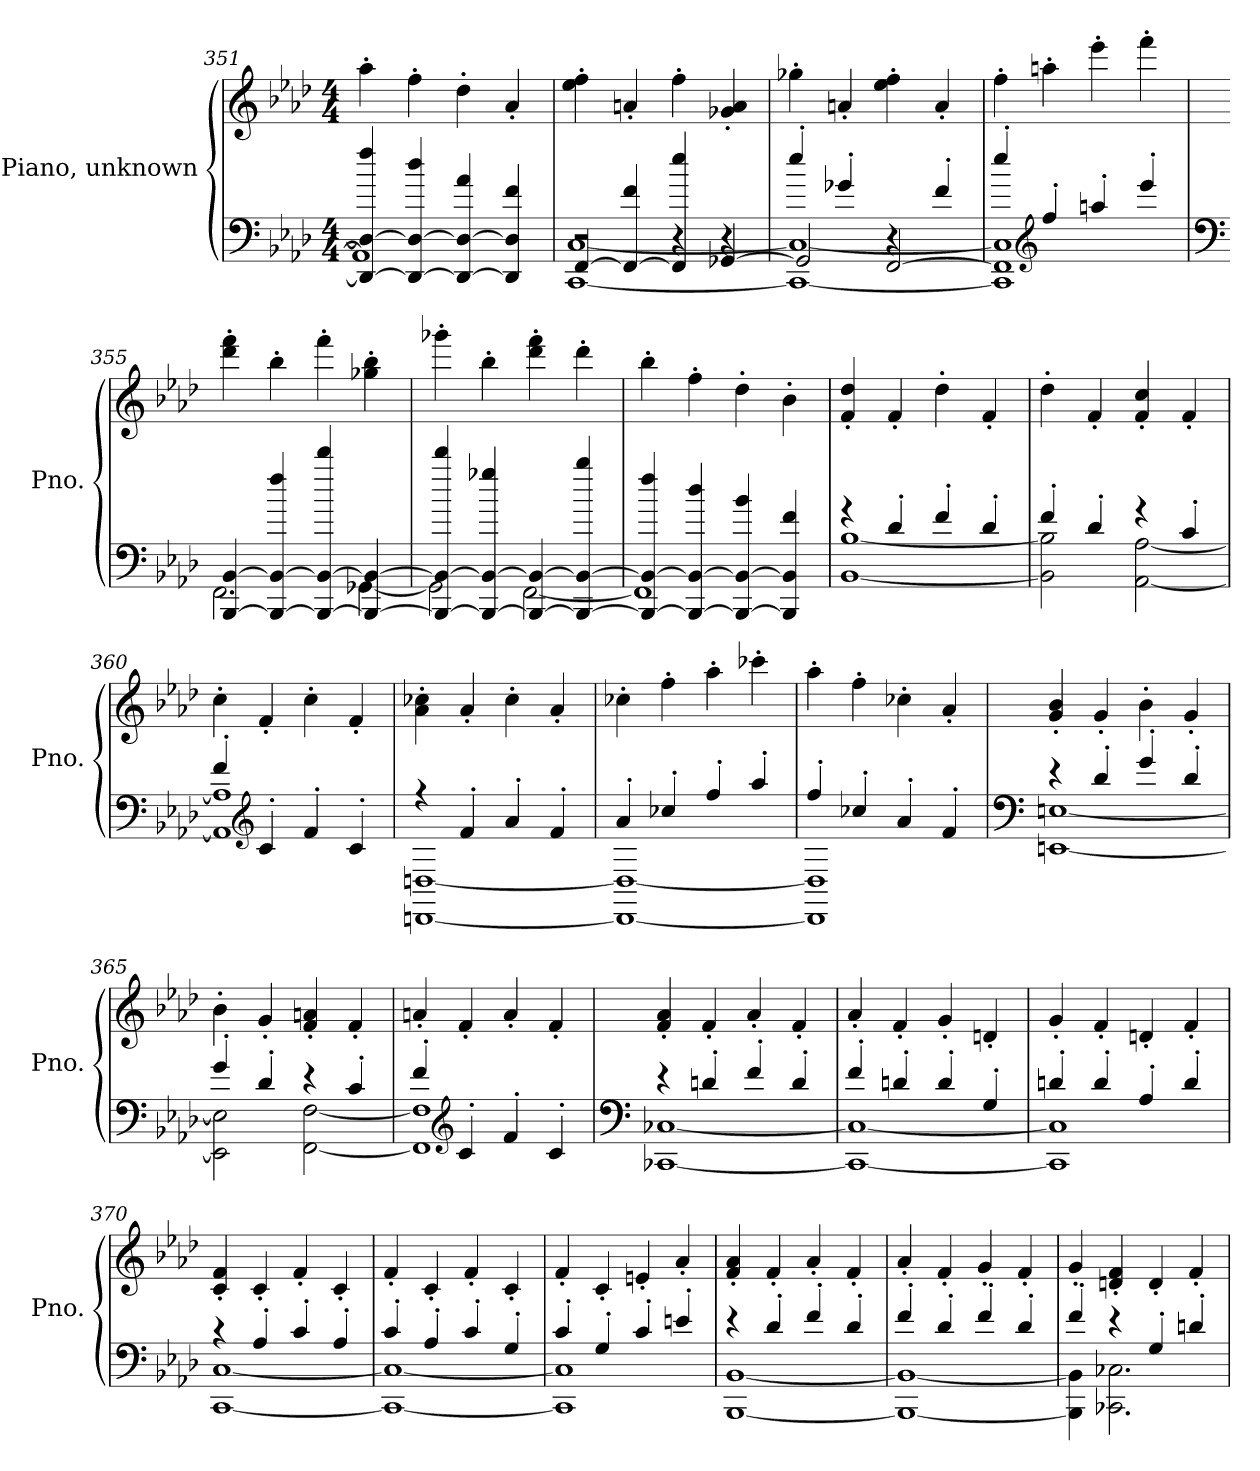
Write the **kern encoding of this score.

**kern	**kern
*part1	*part1
*staff2	*staff1
*I"Piano, unknown	*
*I'Pno.	*
*clefF4	*clefG2
*k[b-e-a-d-]	*k[b-e-a-d-]
*M4/4	*M4/4
=351	=351
*^	*
4DD-/_ 4D-/_ 4ff/	1AA-]	4aa-'\
4DD-/_ 4D-/_ 4dd-/	.	4ff'\
4DD-/_ 4D-/_ 4a-/	.	4dd-'\
4DD-/] 4D-/] 4f/	.	4a-'/
=352	=352	=352
*	*^	*
[4FF/	[1CC [1C	2r	4ee-\' 4ff\'
4FF/_ 4f/	.	.	4an'/
4FF/] 4ee-/	.	4r	4ff'\
4r	.	[4GG-X/	4g-X/' 4a/'
=353	=353	=353	=353
4ee-'/	1CC_ 1C_	2GG-/]	4gg-X'\
4g-X'/	.	.	4an'/
4r	.	[2FF/	4ee-\' 4ff\'
4f'/	.	.	4a'/
!!LO:LB:g=z
=354	=354	=354	=354
4ee-'/	1CC] 1C]	1FF]	4ff'\
*clefG2	*	*	*
4ff'/	.	.	4aan'\
4aan'/	.	.	4eee-'\
4eee-'/	.	.	4fff'\
*v	*v	*v	*
=355	=355
*clefF4	*
*^	*
[4BBB-/ [4BB-/	2.FF\	4ddd-\' 4fff\'
4BBB-/_ 4BB-/_ 4ff/	.	4bb-'\
4BBB-/_ 4BB-/_ 4ddd-/	.	4fff'\
4BBB-/_ 4BB-/_	[4GG-X\	4gg-X\' 4bb-\'
=356	=356	=356
4BBB-/_ 4BB-/_ 4ddd-/	2GG-\]	4ggg-X'\
4BBB-/_ 4BB-/_ 4gg-X/	.	4bb-'\
4BBB-/_ 4BB-/_	[2FF\	4ddd-\' 4fff\'
4BBB-/_ 4BB-/_ 4bb-/	.	4ddd-'\
=357	=357	=357
4BBB-/_ 4BB-/_ 4ff/	1FF]	4bb-'\
4BBB-/_ 4BB-/_ 4dd-/	.	4ff'\
4BBB-/_ 4BB-/_ 4b-/	.	4dd-'\
4BBB-/] 4BB-/] 4f/	.	4b-'\
=358	=358	=358
4r	[1BB- [1B-	4f/' 4dd-/'
4d-'/	.	4f'/
4f'/	.	4dd-'\
4d-'/	.	4f'/
!!LO:LB:g=z
=359	=359	=359
4f'/	2BB-\] 2B-\]	4dd-'\
4d-'/	.	4f'/
4r	[2AA-\ [2A-\	4f/' 4cc/'
4c'/	.	4f'/
=360	=360	=360
4f'/	1AA-] 1A-]	4cc'\
*clefG2	*	*
4c'/	.	4f'/
4f'/	.	4cc'\
4c'/	.	4f'/
=361	=361	=361
4r	[1DDn [1Dn	4a-\' 4cc-X\'
4f'/	.	4a-'/
4a-'/	.	4cc-'\
4f'/	.	4a-'/
=362	=362	=362
4a-'/	1DD_ 1D_	4cc-X'\
4cc-X'/	.	4ff'\
4ff'/	.	4aa-'\
4aa-'/	.	4ccc-X'\
=363	=363	=363
4ff'/	1DD] 1D]	4aa-'\
4cc-X'/	.	4ff'\
4a-'/	.	4cc-X'\
4f'/	.	4a-'/
=364	=364	=364
*clefF4	*	*
4r	[1EEn [1En	4g/' 4b-/'
4d-'/	.	4g'/
4g'/	.	4b-'\
4d-'/	.	4g'/
!!LO:LB:g=z
=365	=365	=365
4g'/	2EE\] 2E\]	4b-'\
4d-'/	.	4g'/
4r	[2FF\ [2F\	4f/' 4an/'
4c'/	.	4f'/
=366	=366	=366
4f'/	1FF] 1F]	4an'/
*clefG2	*	*
4c'/	.	4f'/
4f'/	.	4a'/
4c'/	.	4f'/
=367	=367	=367
*clefF4	*	*
4r	[1CC-X [1C-X	4f/' 4a-/'
4dn'/	.	4f'/
4f'/	.	4a-'/
4d'/	.	4f'/
=368	=368	=368
4f'/	1CC-_ 1C-_	4a-'/
4dn'/	.	4f'/
4d'/	.	4g'/
4G'/	.	4dn'/
=369	=369	=369
4dn'/	1CC-] 1C-]	4g'/
4d'/	.	4f'/
4A-'/	.	4dn'/
4d'/	.	4f'/
=370	=370	=370
4r	[1CC [1C	4c/' 4f/'
4A-'/	.	4c'/
4c'/	.	4f'/
4A-'/	.	4c'/
!!LO:PB:g=z
=371	=371	=371
4c'/	1CC_ 1C_	4f'/
4A-'/	.	4c'/
4c'/	.	4f'/
4G'/	.	4c'/
=372	=372	=372
4c'/	1CC] 1C]	4f'/
4G'/	.	4c'/
4c'/	.	4en'/
4en'/	.	4a-'/
=373	=373	=373
4r	[1BBB- [1BB-	4f/' 4a-/'
4d-'/	.	4f'/
4f'/	.	4a-'/
4d-'/	.	4f'/
=374	=374	=374
4f'/	1BBB-_ 1BB-_	4a-'/
4d-'/	.	4f'/
4f'/	.	4g'/
4d-'/	.	4f'/
=375	=375	=375
4f'/	4BBB-\] 4BB-\]	4g'/
4r	2.CC-X\ 2.C-X\	4dn/' 4f/'
4G'/	.	4d'/
4dn'/	.	4f'/
*v	*v	*
=	=
*-	*-
